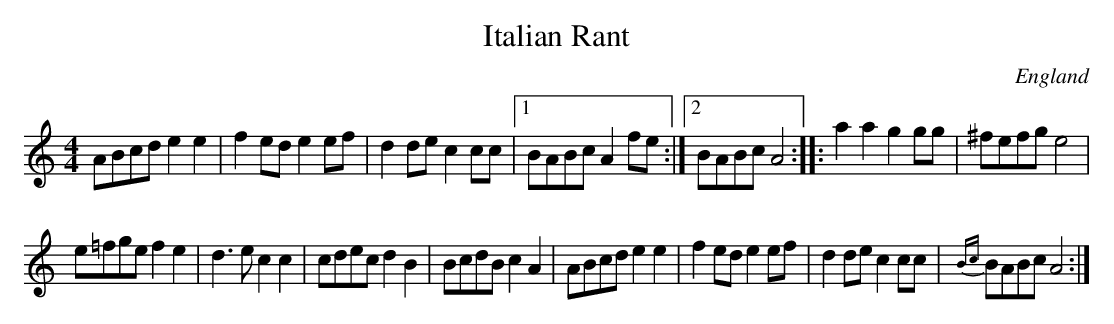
X:1
T:Italian Rant
M:4/4
O:England
K:A minor
ABcd e2e2 | f2ed e2ef | d2de c2cc |1 BABc A2fe :|2  BABc A4 :: \
a2a2 g2gg  | ^fefg e4 |
e=fge f2e2 | d3e c2c2 | cdec d2B2 | BcdB c2A2 | \
ABcd e2e2  | f2ed e2ef| d2de c2cc | {Bc}BABc A4 :|
